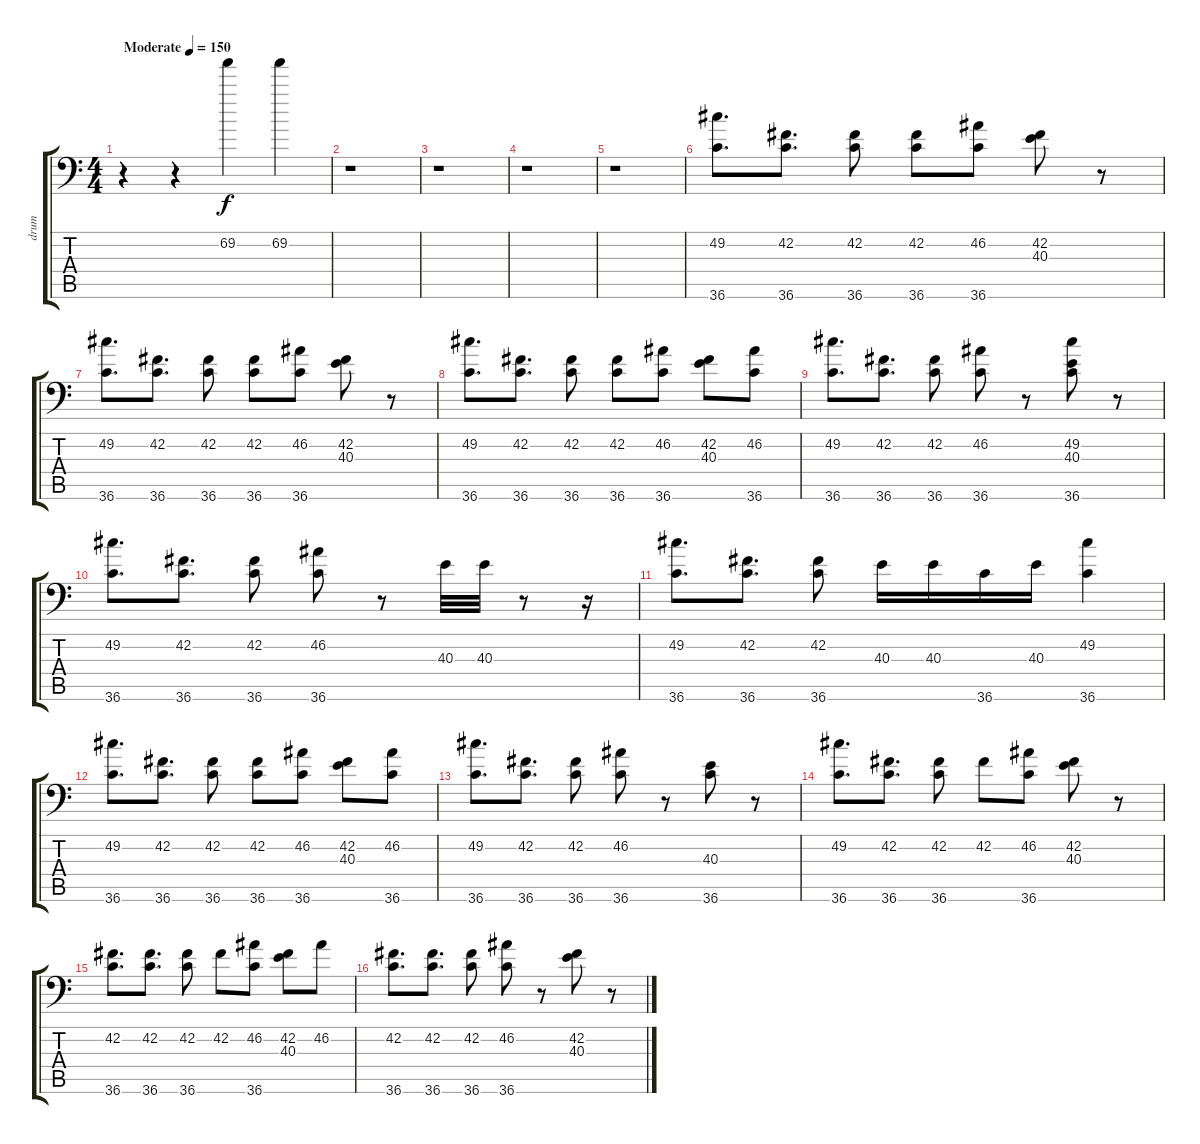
\track ("drum" "drum") {instrument acousticgrandpiano}
\staff {score tabs}
\tuning (C-1 C-1 C-1 C-1 C-1 C-1) {hide}
\ts (4 4)
\tempo (150 "Moderate")
\clef f4
\ks c
r.4{dy f instrument acousticgrandpiano} r.4 69.2.4 69.2.4 |
r.1 |
r.1 |
r.1 |
r.1 |
(49.2 36.6).8{d} (42.2 36.6).8{d} (42.2 36.6).8 (42.2 36.6).8 (46.2 36.6).8 (42.2 40.3).8 r.8 |
(49.2 36.6).8{d} (42.2 36.6).8{d} (42.2 36.6).8 (42.2 36.6).8 (46.2 36.6).8 (42.2 40.3).8 r.8 |
(49.2 36.6).8{d} (42.2 36.6).8{d} (42.2 36.6).8 (42.2 36.6).8 (46.2 36.6).8 (42.2 40.3).8 (46.2 36.6).8 |
(49.2 36.6).8{d} (42.2 36.6).8{d} (42.2 36.6).8 (46.2 36.6).8 r.8 (49.2 40.3 36.6).8 r.8 |
(49.2 36.6).8{d} (42.2 36.6).8{d} (42.2 36.6).8 (46.2 36.6).8 r.8 40.3.32 40.3.32 r.8 r.16 |
(49.2 36.6).8{d} (42.2 36.6).8{d} (42.2 36.6).8 40.3.16 40.3.16 36.6.16 40.3.16 (49.2 36.6).4 |
(49.2 36.6).8{d} (42.2 36.6).8{d} (42.2 36.6).8 (42.2 36.6).8 (46.2 36.6).8 (42.2 40.3).8 (46.2 36.6).8 |
(49.2 36.6).8{d} (42.2 36.6).8{d} (42.2 36.6).8 (46.2 36.6).8 r.8 (40.3 36.6).8 r.8 |
(49.2 36.6).8{d} (42.2 36.6).8{d} (42.2 36.6).8 42.2.8 (46.2 36.6).8 (42.2 40.3).8 r.8 |
(42.2 36.6).8{d} (42.2 36.6).8{d} (42.2 36.6).8 42.2.8 (46.2 36.6).8 (42.2 40.3).8 46.2.8 |
(42.2 36.6).8{d} (42.2 36.6).8{d} (42.2 36.6).8 (46.2 36.6).8 r.8 (42.2 40.3).8 r.8
